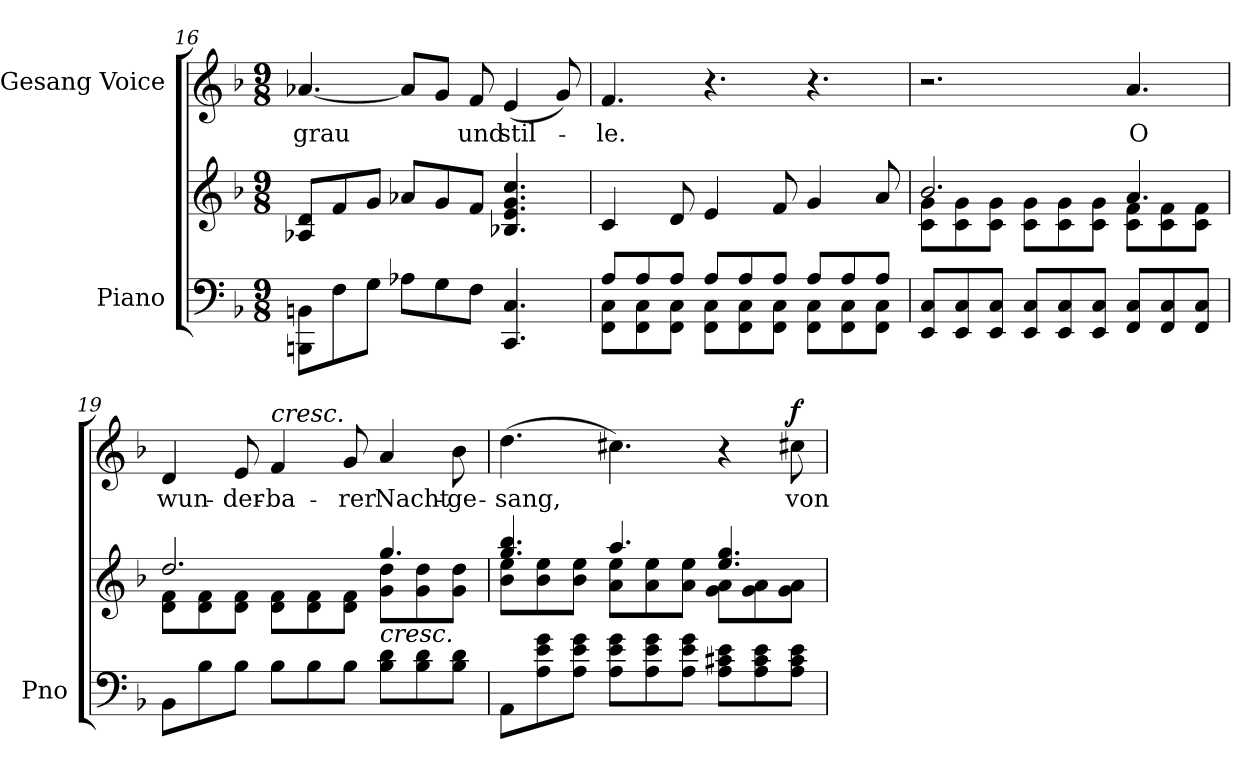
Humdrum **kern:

**kern	**kern	**kern	**text	**dynam
*part2	*part2	*part1	*part1	*part1
*staff3	*staff2	*staff1	*staff1	*staff1
*I"Piano	*	*I"Gesang Voice	*	*
*I'Pno	*	*	*	*
*clefF4	*clefG2	*clefG2	*	*
*k[b-]	*k[b-]	*k[b-]	*	*
*M9/8	*M9/8	*M9/8	*	*
=16	=16	=16	=16	=16
!	!	!	!LO:LY:b	!
8BBBn\ 8BBn\L	8A-X/ 8d/L	[4.a-X/	grau	.
8F\	8f/	.	.	.
8G\J	8g/J	.	.	.
8A-X\L	8a-X/L	8a-/L]	.	.
8G\	8g/	8g/J	.	.
!	!	!	!LO:LY:b	!
8F\J	8f/J	8f/	und	.
!	!	!	!LO:LY:b	!
4.CC/ 4.C/	4.B-X/ 4.e/ 4.g/ 4.cc/	(<4e/	stil-	.
.	.	8g/)	.	.
=17	=17	=17	=17	=17
*^	*	*	*	*
!	!	!	!	!LO:LY:b	!
8A/L	8FF\ 8C\L	4c/	4.f/	-le.	.
8A/	8FF\ 8C\	.	.	.	.
8A/J	8FF\ 8C\J	8d/	.	.	.
8A/L	8FF\ 8C\L	4e/	4.r	.	.
8A/	8FF\ 8C\	.	.	.	.
8A/J	8FF\ 8C\J	8f/	.	.	.
8A/L	8FF\ 8C\L	4g/	4.r	.	.
8A/	8FF\ 8C\	.	.	.	.
8A/J	8FF\ 8C\J	8a/	.	.	.
*v	*v	*	*	*	*
!!LO:PB:g=z
=18	=18	=18	=18	=18
*	*^	*	*	*
8EE/ 8C/L	2.b-/	8c\ 8g\L	2.r	.	.
8EE/ 8C/	.	8c\ 8g\	.	.	.
8EE/ 8C/J	.	8c\ 8g\J	.	.	.
8EE/ 8C/L	.	8c\ 8g\L	.	.	.
8EE/ 8C/	.	8c\ 8g\	.	.	.
8EE/ 8C/J	.	8c\ 8g\J	.	.	.
!	!	!	!	!LO:LY:b	!
8FF/ 8C/L	4.a/	8c\ 8f\L	4.a/	O	.
8FF/ 8C/	.	8c\ 8f\	.	.	.
8FF/ 8C/J	.	8c\ 8f\J	.	.	.
=19	=19	=19	=19	=19	=19
!	!	!	!	!LO:LY:b	!
8BB-\L	2.dd/	8d\ 8f\L	4d/	wun-	.
8B-\	.	8d\ 8f\	.	.	.
!	!	!	!	!LO:LY:b	!
8B-\J	.	8d\ 8f\J	8e/	-der-	.
!	!	!	!LO:TX:a:i:t=cresc.	!	!
!	!	!	!	!LO:LY:b	!
8B-\L	.	8d\ 8f\L	4f/	-ba-	.
8B-\	.	8d\ 8f\	.	.	.
!	!	!	!	!LO:LY:b	!
8B-\J	.	8d\ 8f\J	8g/	-rer	.
!	!LO:TX:b:i:t=cresc.	!	!	!	!
!	!	!	!	!LO:LY:b	!
8B-\ 8d\L	4.gg/	8g\ 8dd\L	4a/	Nacht-	.
8B-\ 8d\	.	8g\ 8dd\	.	.	.
!	!	!	!	!LO:LY:b	!
8B-\ 8d\J	.	8g\ 8dd\J	8b-\	-ge-	.
=20	=20	=20	=20	=20	=20
!	!	!	!	!LO:LY:b	!
8AA\L	4.gg/ 4.bb-/	8b-\ 8ee\L	(>4.dd\	-sang,	.
8A\ 8e\ 8g\	.	8b-\ 8ee\	.	.	.
8A\ 8e\ 8g\J	.	8b-\ 8ee\J	.	.	.
8A\ 8e\ 8g\L	4.aa/	8a\ 8ee\L	4.cc#X\)	.	.
8A\ 8e\ 8g\	.	8a\ 8ee\	.	.	.
8A\ 8e\ 8g\J	.	8a\ 8ee\J	.	.	.
8A\ 8c#X\ 8e\L	4.ee/ 4.gg/	8g\ 8a\L	4r	.	.
8A\ 8c#\ 8e\	.	8g\ 8a\	.	.	.
!	!	!	!	!LO:LY:b	!LO:DY:a
8A\ 8c#\ 8e\J	.	8g\ 8a\J	8cc#X\	von	f
*	*v	*v	*	*	*
=	=	=	=	=
*-	*-	*-	*-	*-
